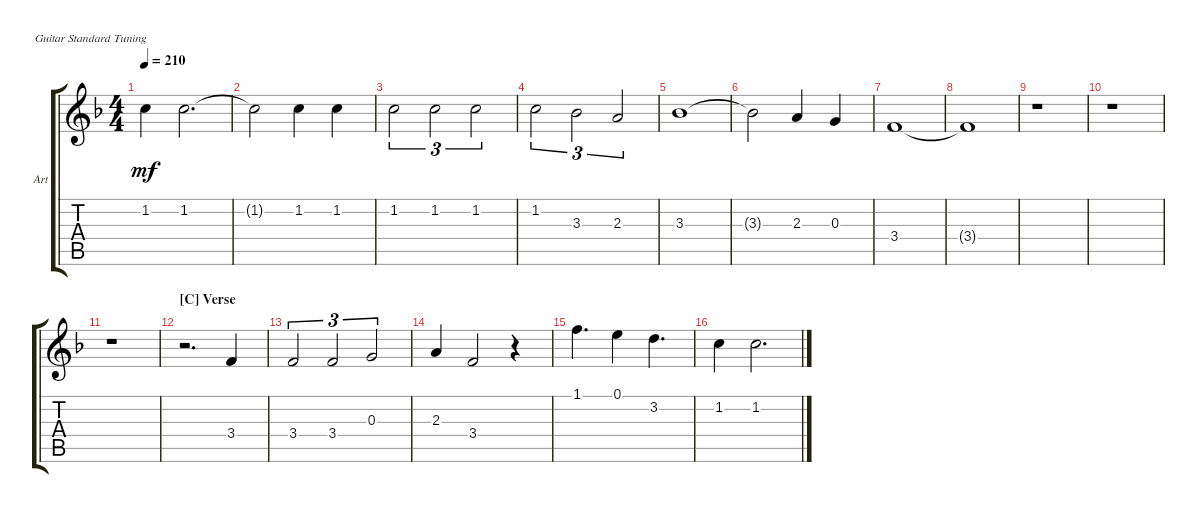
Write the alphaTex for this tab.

\defaultSystemsLayout 4
\bracketExtendMode groupsimilarinstruments
\firstSystemTrackNameOrientation horizontal
\otherSystemsTrackNameOrientation horizontal
\track ("Art's Voice" "Art") {instrument electricguitarclean}
\staff {score tabs}
\tuning (E4 B3 G3 D3 A2 E2)
\ts (4 4)
\tempo 210
\clef g2
\ks f
1.2.4{dy mf} 1.2.2{d} |
1.2{t}.2 1.2.4 1.2.4 |
1.2.2{tu (3 2)} 1.2.2{tu (3 2)} 1.2.2{tu (3 2)} |
1.2.2{tu (3 2)} 3.3.2{tu (3 2)} 2.3.2{tu (3 2)} |
3.3.1 |
3.3{t}.2 2.3.4 0.3.4 |
3.4.1 |
3.4{t}.1 |
r.1 |
r.1 |
r.1 |
\section ("C" "Verse")
r.2{d} 3.4.4 |
3.4.2{tu (3 2)} 3.4.2{tu (3 2)} 0.3.2{tu (3 2)} |
2.3.4 3.4.2 r.4 |
1.1.4{d} 0.1.4 3.2.4{d} |
1.2.4 1.2.2{d}
